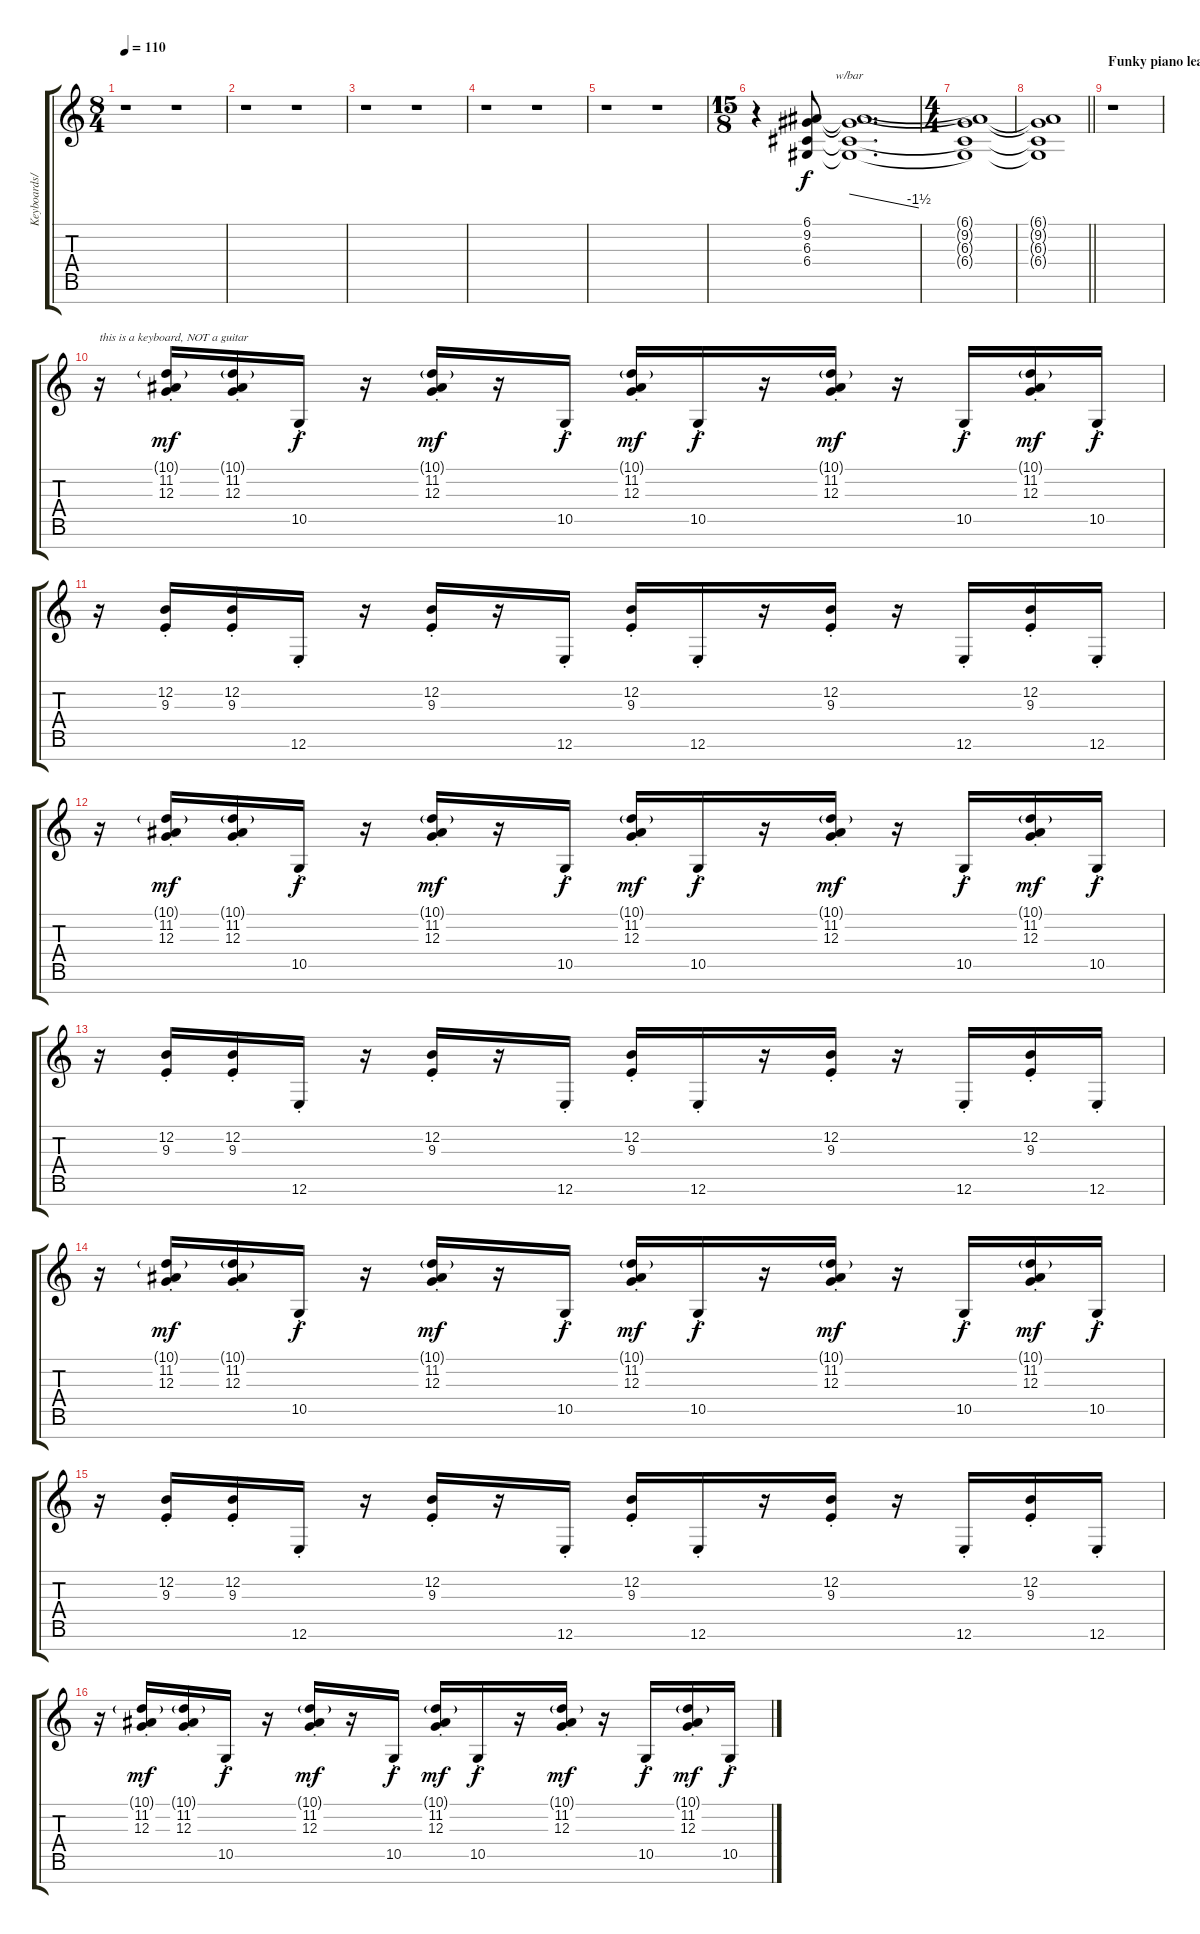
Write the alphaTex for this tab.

\track ("Keyboards/Others" "Keyboards/") {instrument stringensemble1}
\staff {score tabs}
\tuning (E4 B3 G3 D3 A2 E2 B1) {hide}
\ts (8 4)
\tempo 110
\clef g2
\ks c
r.1{dy f} r.1 |
r.1 r.1 |
r.1 r.1 |
r.1 r.1 |
r.1 r.1 |
\ts (15 8)
r.4 (6.1 9.2 6.3 6.4).8{volume 12 balance 8 instrument stringensemble1} (6.1{t} 9.2{t} 6.3{t} 6.4{t}).1{d tbe (dive default 0 0 60 -6)} |
\ts (4 4)
(6.1{t} 9.2{t} 6.3{t} 6.4{t}).1 |
\barLineRight lightlight
(6.1{t} 9.2{t} 6.3{t} 6.4{t}).1{volume 0} |
\section ("" "Funky piano lead")
r.1 |
r.16{txt "this is a keyboard, NOT a guitar" volume 9 balance 16 instrument electricguitarjazz} (10.1{g st} 11.2{st} 12.3{st}).16{dy mf} (10.1{g st} 11.2{st} 12.3{st}).16 10.5{st}.16{dy f} r.16 (10.1{g st} 11.2{st} 12.3{st}).16{dy mf} r.16 10.5{st}.16{dy f} (10.1{g st} 11.2{st} 12.3{st}).16{dy mf} 10.5{st}.16{dy f} r.16 (10.1{g st} 11.2{st} 12.3{st}).16{dy mf} r.16 10.5{st}.16{dy f} (10.1{g st} 11.2{st} 12.3{st}).16{dy mf} 10.5{st}.16{dy f} |
r.16 (12.2{st} 9.3{st}).16 (12.2{st} 9.3{st}).16 12.6{st}.16 r.16 (12.2{st} 9.3{st}).16 r.16 12.6{st}.16 (12.2{st} 9.3{st}).16 12.6{st}.16 r.16 (12.2{st} 9.3{st}).16 r.16 12.6{st}.16 (12.2{st} 9.3{st}).16 12.6{st}.16 |
r.16 (10.1{g st} 11.2{st} 12.3{st}).16{dy mf} (10.1{g st} 11.2{st} 12.3{st}).16 10.5{st}.16{dy f} r.16 (10.1{g st} 11.2{st} 12.3{st}).16{dy mf} r.16 10.5{st}.16{dy f} (10.1{g st} 11.2{st} 12.3{st}).16{dy mf} 10.5{st}.16{dy f} r.16 (10.1{g st} 11.2{st} 12.3{st}).16{dy mf} r.16 10.5{st}.16{dy f} (10.1{g st} 11.2{st} 12.3{st}).16{dy mf} 10.5{st}.16{dy f} |
r.16 (12.2{st} 9.3{st}).16 (12.2{st} 9.3{st}).16 12.6{st}.16 r.16 (12.2{st} 9.3{st}).16 r.16 12.6{st}.16 (12.2{st} 9.3{st}).16 12.6{st}.16 r.16 (12.2{st} 9.3{st}).16 r.16 12.6{st}.16 (12.2{st} 9.3{st}).16 12.6{st}.16 |
r.16 (10.1{g st} 11.2{st} 12.3{st}).16{dy mf} (10.1{g st} 11.2{st} 12.3{st}).16 10.5{st}.16{dy f} r.16 (10.1{g st} 11.2{st} 12.3{st}).16{dy mf} r.16 10.5{st}.16{dy f} (10.1{g st} 11.2{st} 12.3{st}).16{dy mf} 10.5{st}.16{dy f} r.16 (10.1{g st} 11.2{st} 12.3{st}).16{dy mf} r.16 10.5{st}.16{dy f} (10.1{g st} 11.2{st} 12.3{st}).16{dy mf} 10.5{st}.16{dy f} |
r.16 (12.2{st} 9.3{st}).16 (12.2{st} 9.3{st}).16 12.6{st}.16 r.16 (12.2{st} 9.3{st}).16 r.16 12.6{st}.16 (12.2{st} 9.3{st}).16 12.6{st}.16 r.16 (12.2{st} 9.3{st}).16 r.16 12.6{st}.16 (12.2{st} 9.3{st}).16 12.6{st}.16 |
r.16 (10.1{g st} 11.2{st} 12.3{st}).16{dy mf} (10.1{g st} 11.2{st} 12.3{st}).16 10.5{st}.16{dy f} r.16 (10.1{g st} 11.2{st} 12.3{st}).16{dy mf} r.16 10.5{st}.16{dy f} (10.1{g st} 11.2{st} 12.3{st}).16{dy mf} 10.5{st}.16{dy f} r.16 (10.1{g st} 11.2{st} 12.3{st}).16{dy mf} r.16 10.5{st}.16{dy f} (10.1{g st} 11.2{st} 12.3{st}).16{dy mf} 10.5{st}.16{dy f}
